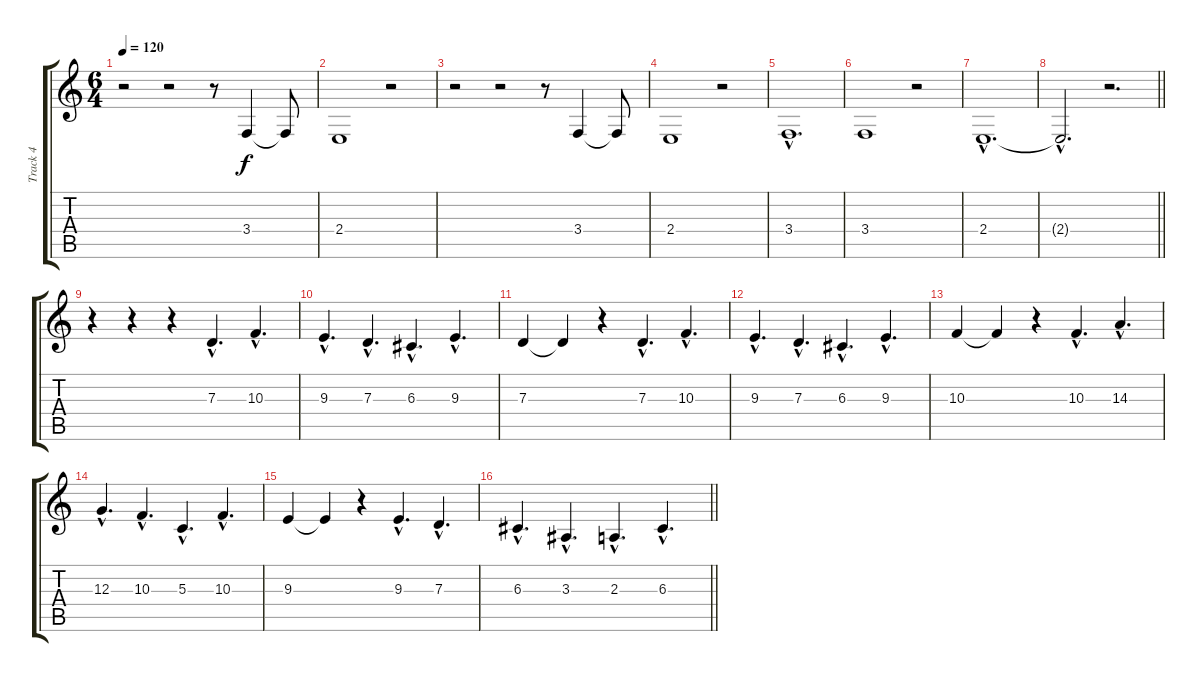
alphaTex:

\track ("Track 4" "Track 4") {instrument synthvoice}
\staff {score tabs}
\tuning (E4 B3 G3 D3 A2 E2) {hide}
\ts (6 4)
\tempo 120
\clef g2
\ks c
r.2{dy f instrument synthvoice} r.2 r.8 3.4.4 3.4{t}.8 |
2.4.1 r.2 |
r.2 r.2 r.8 3.4.4 3.4{t}.8 |
2.4.1 r.2 |
3.4{hac}.1{d} |
3.4.1 r.2 |
2.4{hac}.1{d} |
\barLineRight lightlight
2.4{hac t}.2{d} r.2{d} |
r.4 r.4 r.4 7.3{hac}.4{d} 10.3{hac}.4{d} |
9.3{hac}.4{d} 7.3{hac}.4{d} 6.3{hac}.4{d} 9.3{hac}.4{d} |
7.3.4 7.3{t}.4 r.4 7.3{hac}.4{d} 10.3{hac}.4{d} |
9.3{hac}.4{d} 7.3{hac}.4{d} 6.3{hac}.4{d} 9.3{hac}.4{d} |
10.3.4 10.3{t}.4 r.4 10.3{hac}.4{d} 14.3{hac}.4{d} |
12.3{hac}.4{d} 10.3{hac}.4{d} 5.3{hac}.4{d} 10.3{hac}.4{d} |
9.3.4 9.3{t}.4 r.4 9.3{hac}.4{d} 7.3{hac}.4{d} |
\barLineRight lightlight
6.3{hac}.4{d} 3.3{hac}.4{d} 2.3{hac}.4{d} 6.3{hac}.4{d}
